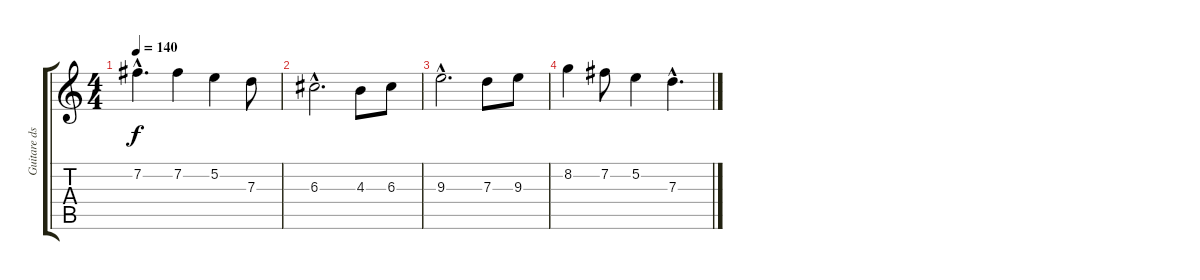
\track ("Guitare dsitorsion 2" "Guitare ds") {instrument distortionguitar}
\staff {score tabs}
\tuning (E4 B3 G3 D3 A2 E2) {hide}
\ts (4 4)
\tempo 140
\clef g2
\ks c
7.2{hac}.4{d dy f} 7.2.4 5.2.4 7.3.8 |
6.3{hac}.2{d} 4.3.8 6.3.8 |
9.3{hac}.2{d} 7.3.8 9.3.8 |
8.2.4 7.2.8 5.2.4 7.3{hac}.4{d}
